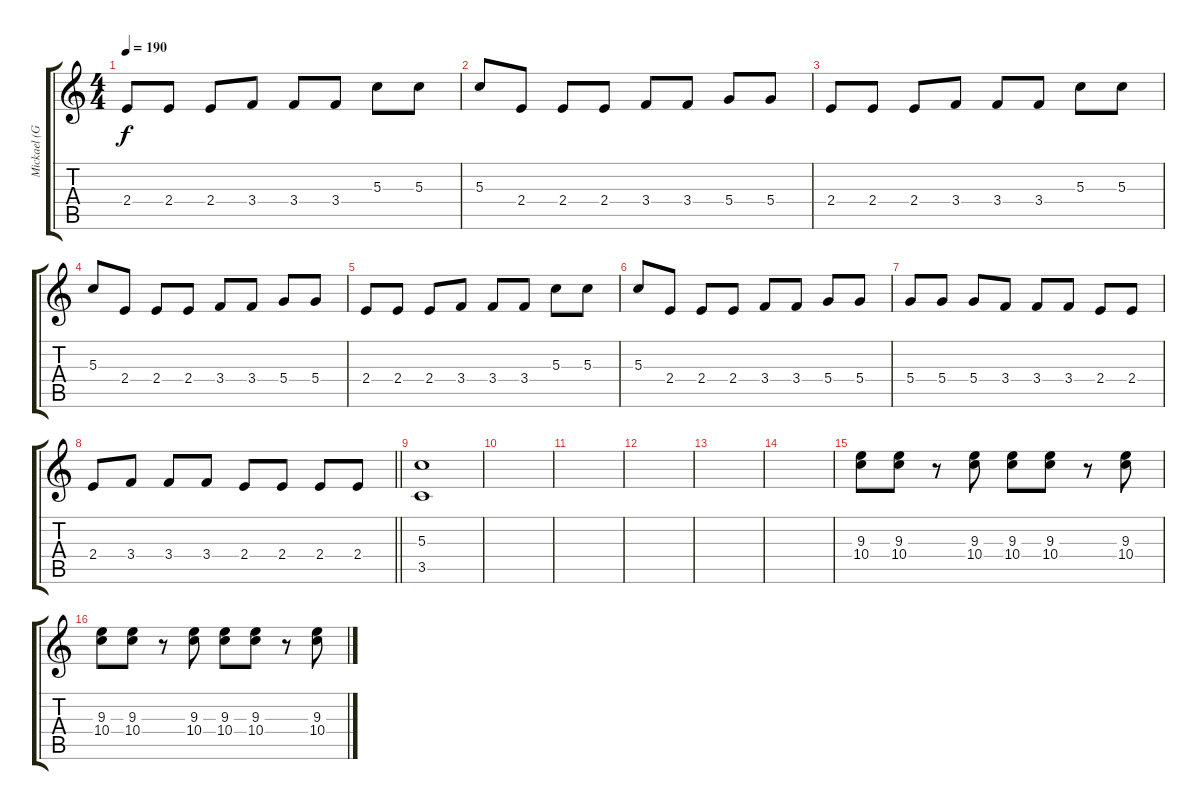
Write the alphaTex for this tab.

\track ("Mickael (Guitare_01)" "Mickael (G") {instrument overdrivenguitar}
\staff {score tabs}
\tuning (E4 B3 G3 D3 A2 E2) {hide}
\ts (4 4)
\tempo 190
\clef g2
\ks c
2.4.8{dy f} 2.4.8 2.4.8 3.4.8 3.4.8 3.4.8 5.3.8 5.3.8 |
5.3.8 2.4.8 2.4.8 2.4.8 3.4.8 3.4.8 5.4.8 5.4.8 |
2.4.8 2.4.8 2.4.8 3.4.8 3.4.8 3.4.8 5.3.8 5.3.8 |
5.3.8 2.4.8 2.4.8 2.4.8 3.4.8 3.4.8 5.4.8 5.4.8 |
2.4.8 2.4.8 2.4.8 3.4.8 3.4.8 3.4.8 5.3.8 5.3.8 |
5.3.8 2.4.8 2.4.8 2.4.8 3.4.8 3.4.8 5.4.8 5.4.8 |
5.4.8 5.4.8 5.4.8 3.4.8 3.4.8 3.4.8 2.4.8 2.4.8 |
\barLineRight lightlight
2.4.8 3.4.8 3.4.8 3.4.8 2.4.8 2.4.8 2.4.8 2.4.8 |
(5.3 3.5).1 |
|
|
|
|
|
(9.3 10.4).8 (9.3 10.4).8 r.8 (9.3 10.4).8 (9.3 10.4).8 (9.3 10.4).8 r.8 (9.3 10.4).8 |
(9.3 10.4).8 (9.3 10.4).8 r.8 (9.3 10.4).8 (9.3 10.4).8 (9.3 10.4).8 r.8 (9.3 10.4).8
